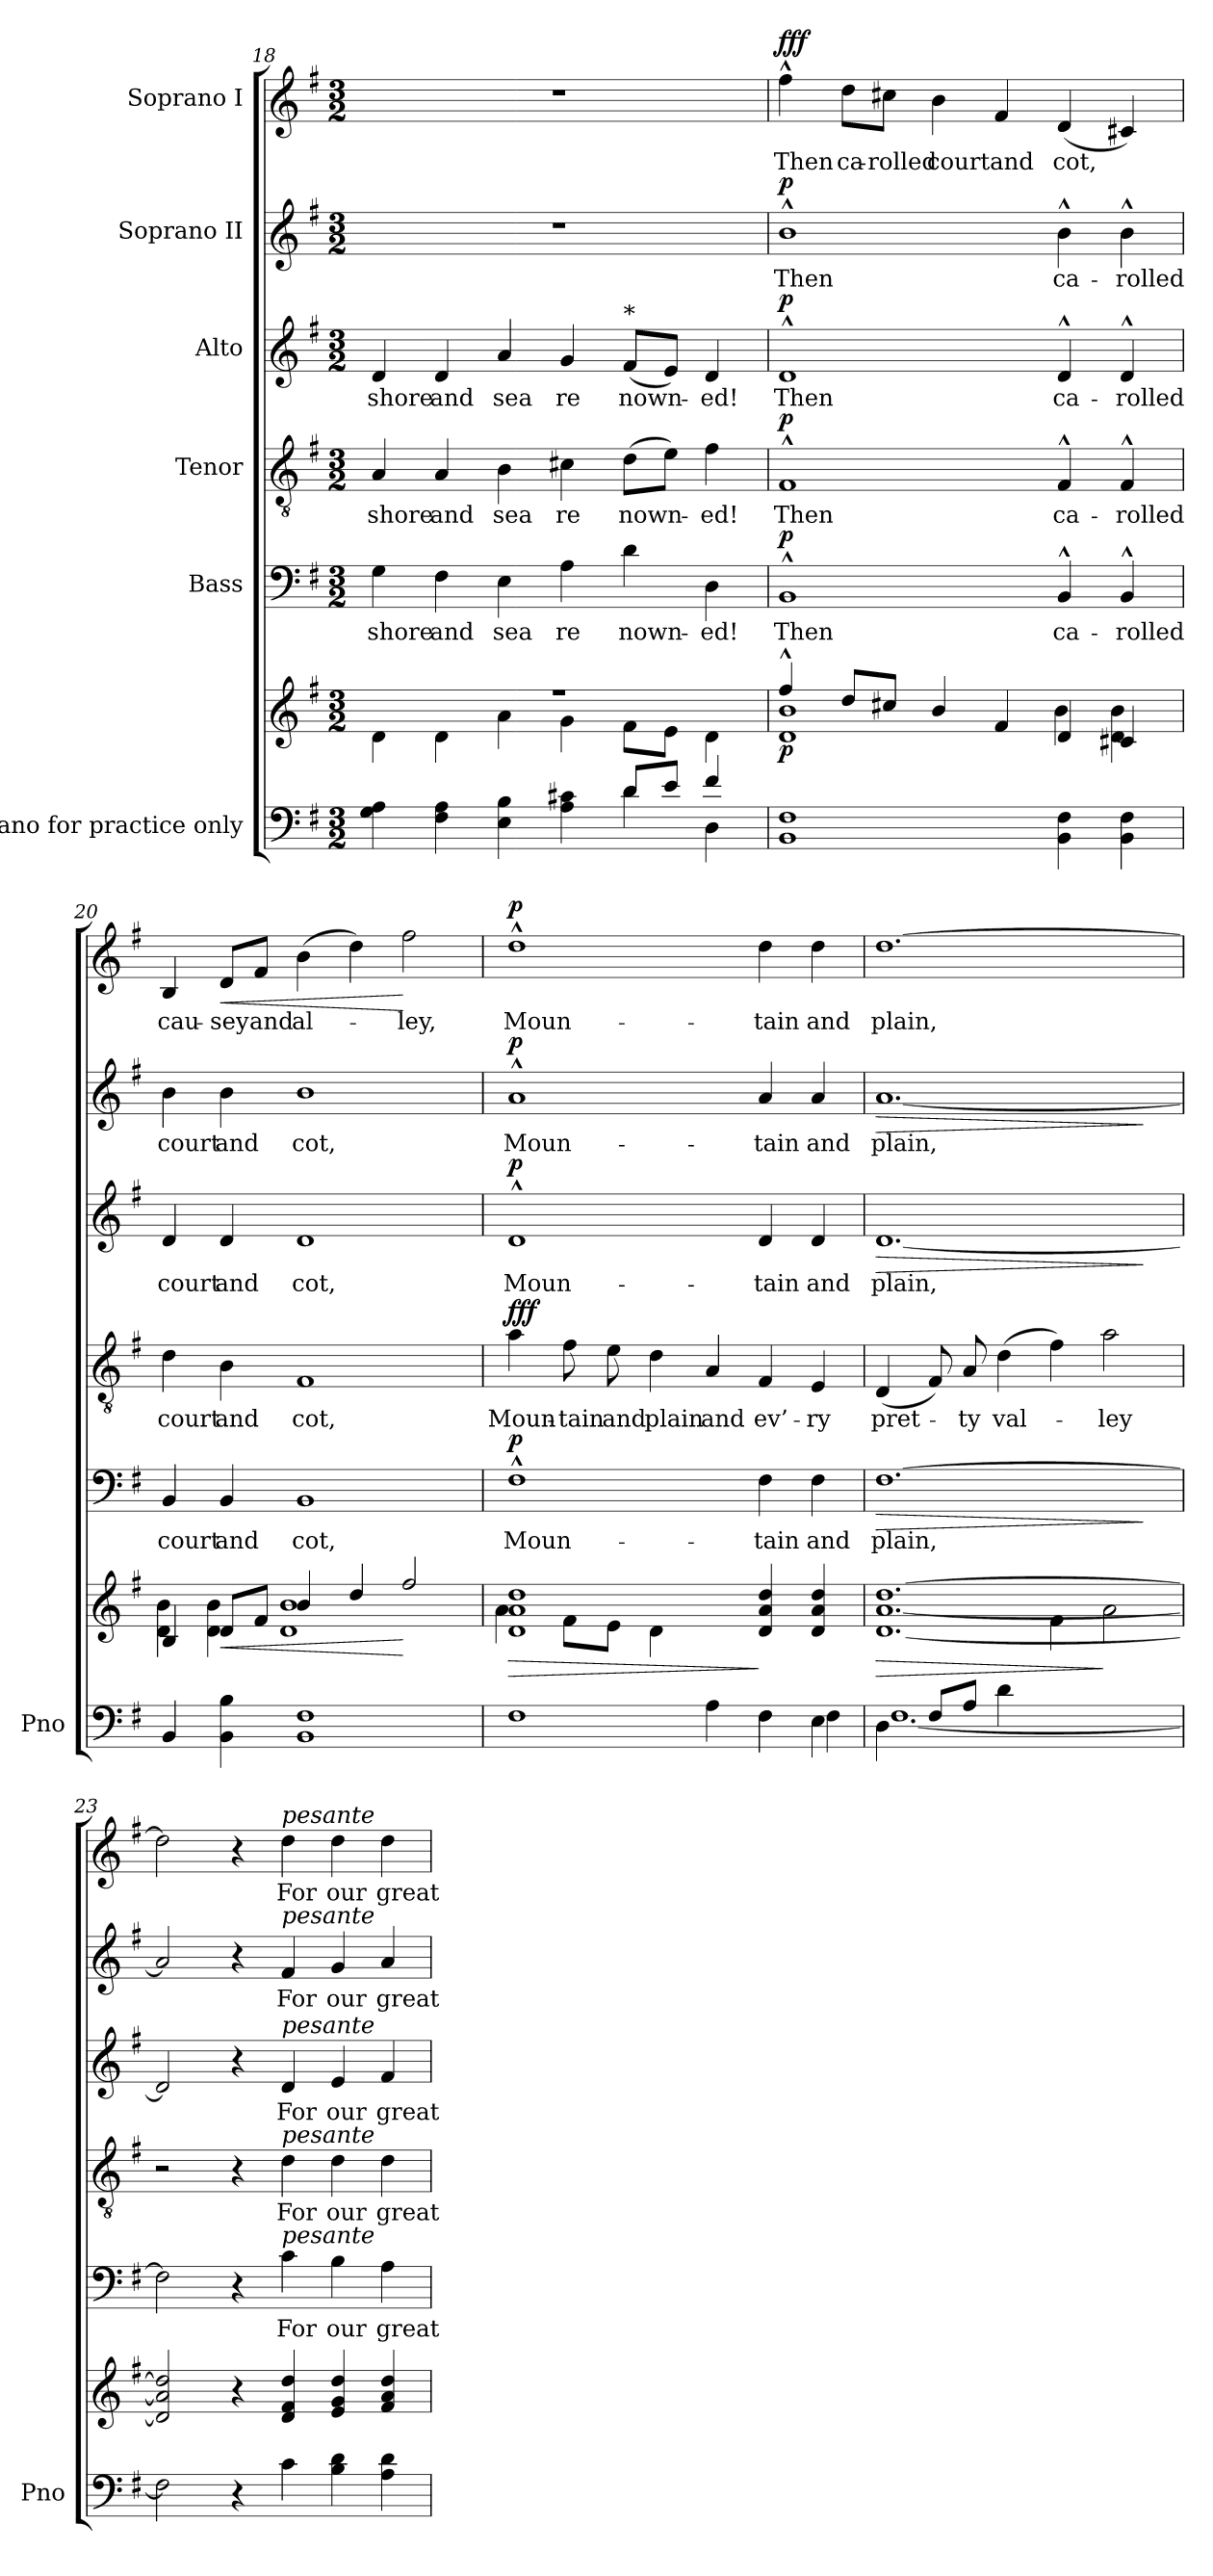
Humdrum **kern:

**kern	**kern	**dynam	**kern	**text	**dynam	**kern	**text	**dynam	**kern	**text	**dynam	**kern	**text	**dynam	**kern	**text	**dynam
*part6	*part6	*part6	*part5	*part5	*part5	*part4	*part4	*part4	*part3	*part3	*part3	*part2	*part2	*part2	*part1	*part1	*part1
*staff7	*staff6	*staff6/7	*staff5	*staff5	*staff5	*staff4	*staff4	*staff4	*staff3	*staff3	*staff3	*staff2	*staff2	*staff2	*staff1	*staff1	*staff1
*I"Piano for practice only	*	*	*I"Bass	*	*	*I"Tenor	*	*	*I"Alto	*	*	*I"Soprano II	*	*	*I"Soprano I	*	*
*I'Pno	*	*	*	*	*	*	*	*	*	*	*	*	*	*	*	*	*
*clefF4	*clefG2	*	*clefF4	*	*	*clefGv2	*	*	*clefG2	*	*	*clefG2	*	*	*clefG2	*	*
*k[f#]	*k[f#]	*	*k[f#]	*	*	*k[f#]	*	*	*k[f#]	*	*	*k[f#]	*	*	*k[f#]	*	*
*M3/2	*M3/2	*	*M3/2	*	*	*M3/2	*	*	*M3/2	*	*	*M3/2	*	*	*M3/2	*	*
=18	=18	=18	=18	=18	=18	=18	=18	=18	=18	=18	=18	=18	=18	=18	=18	=18	=18
*^	*^	*	*	*	*	*	*	*	*	*	*	*	*	*	*	*	*
4G\ 4A\	1ryy	1.r	4d\	.	4G\	shore	.	4A/	shore	.	4d/	shore	.	1.r	.	.	1.r	.	.
4F#\ 4A\	.	.	4d\	.	4F#\	and	.	4A/	and	.	4d/	and	.	.	.	.	.	.	.
4E\ 4B\	.	.	4a\	.	4E\	sea	.	4B\	sea	.	4a/	sea	.	.	.	.	.	.	.
4A\ 4c#X\	.	.	4g\	.	4A\	re	.	4c#X\	re	.	4g/	re	.	.	.	.	.	.	.
!	!	!	!	!	!	!	!	!	!	!	!LO:TX:a:t=*	!	!	!	!	!	!	!	!
8d/L	4d\	.	8f#\L	.	4d\	nown-	.	(8d\L	nown-	.	(8f#/L	nown-	.	.	.	.	.	.	.
8e/J	.	.	8e\J	.	.	.	.	8e\J)	.	.	8e/J)	.	.	.	.	.	.	.	.
4f#/	4D\	.	4d\	.	4D\	-ed!	.	4f#\	-ed!	.	4d/	-ed!	.	.	.	.	.	.	.
=19	=19	=19	=19	=19	=19	=19	=19	=19	=19	=19	=19	=19	=19	=19	=19	=19	=19	=19	=19
!	!	!	!	!LO:DY:b	!	!	!LO:DY:a	!	!	!LO:DY:a	!	!	!LO:DY:a	!	!	!LO:DY:a	!	!	!LO:DY:a
*v	*v	*	*	*	*	*	*	*	*	*	*	*	*	*	*	*	*	*	*
1BB 1F#	4ff#^^/	1d 1b	p	1BB^^	Then	p	1F#^^	Then	p	1d^^	Then	p	1b^^	Then	p	4ff#^^\	Then	fff
.	8dd/L	.	.	.	.	.	.	.	.	.	.	.	.	.	.	8dd\L	ca-	.
.	8cc#X/J	.	.	.	.	.	.	.	.	.	.	.	.	.	.	8cc#X\J	-rolled	.
.	4b/	.	.	.	.	.	.	.	.	.	.	.	.	.	.	4b\	court	.
.	4f#/	.	.	.	.	.	.	.	.	.	.	.	.	.	.	4f#/	and	.
4BB\ 4F#\	4d/	4b\	.	4BB^^/	ca-	.	4F#^^/	ca-	.	4d^^/	ca-	.	4b^^\	ca-	.	(4d/	cot,	.
4BB\ 4F#\	4c#X/	4d\ 4b\	.	4BB^^/	-rolled	.	4F#^^/	-rolled	.	4d^^/	-rolled	.	4b^^\	-rolled	.	4c#X/)	.	.
=20	=20	=20	=20	=20	=20	=20	=20	=20	=20	=20	=20	=20	=20	=20	=20	=20	=20	=20
4BB/	4B/	4d\ 4b\	.	4BB/	court	.	4d\	court	.	4d/	court	.	4b\	court	.	4B/	cau-	.
!	!	!	!LO:HP:b	!	!	!	!	!	!	!	!	!	!	!	!	!	!	!LO:HP:b
4BB\ 4B\	8d/L	4d\ 4b\	<	4BB/	and	.	4B\	and	.	4d/	and	.	4b\	and	.	8d/L	-sey	<
.	8f#/J	.	.	.	.	.	.	.	.	.	.	.	.	.	.	8f#/J	and	.
1BB 1F#	4b/	1d 1b	.	1BB	cot,	.	1F#	cot,	.	1d	cot,	.	1b	cot,	.	(4b\	al-	.
.	4dd/	.	.	.	.	.	.	.	.	.	.	.	.	.	.	4dd\)	.	.
.	2ff#/	.	[	.	.	.	.	.	.	.	.	.	.	.	.	2ff#\	-ley,	[
=21	=21	=21	=21	=21	=21	=21	=21	=21	=21	=21	=21	=21	=21	=21	=21	=21	=21	=21
*^	*	*	*	*	*	*	*	*	*	*	*	*	*	*	*	*	*	*
!	!	!	!	!LO:HP:b	!	!	!LO:DY:a	!	!	!LO:DY:a	!	!	!LO:DY:a	!	!	!LO:DY:a	!	!	!LO:DY:a
2.ryy	1F#	1d 1a 1dd	4a\	>	1F#^^	Moun-	p	4a\	Moun-	fff	1d^^	Moun-	p	1a^^	Moun-	p	1dd^^	Moun-	p
.	.	.	8f#\L	.	.	.	.	8f#\	-tain	.	.	.	.	.	.	.	.	.	.
.	.	.	8e\J	.	.	.	.	8e\	and	.	.	.	.	.	.	.	.	.	.
.	.	.	4d\	.	.	.	.	4d\	plain	.	.	.	.	.	.	.	.	.	.
4A\	.	.	2.ryy	.	.	.	.	4A/	and	.	.	.	.	.	.	.	.	.	.
4F#\	4F#\	4d/ 4a/ 4dd/	.	]	4F#\	-tain	.	4F#/	ev’-	.	4d/	-tain	.	4a/	-tain	.	4dd\	-tain	.
4E\	4F#\	4d/ 4a/ 4dd/	.	.	4F#\	and	.	4E/	-ry	.	4d/	and	.	4a/	and	.	4dd\	and	.
=22	=22	=22	=22	=22	=22	=22	=22	=22	=22	=22	=22	=22	=22	=22	=22	=22	=22	=22	=22
!	!	!	!	!LO:HP:b	!	!	!LO:HP:b	!	!	!	!	!	!LO:HP:b	!	!	!LO:HP:b	!	!	!
4D\	[<1.F#	[<1.d [1.a [1.dd	2.ryy	>	[1.F#	plain,	>	(4D/	pret-	.	[1.d	plain,	>	[1.a	plain,	>	[1.dd	plain,	.
8F#/L	.	.	.	.	.	.	.	8F#/)	.	.	.	.	.	.	.	.	.	.	.
8A/J	.	.	.	.	.	.	.	8A/	-ty	.	.	.	.	.	.	.	.	.	.
4d\	.	.	.	.	.	.	.	(4d\	val-	.	.	.	.	.	.	.	.	.	.
2.ryy	.	.	4f#\	.	.	.	.	4f#\)	.	.	.	.	.	.	.	.	.	.	.
.	.	.	2a\	]	.	.	.	2a\	-ley	.	.	.	.	.	.	.	.	.	.
*v	*v	*	*	*	*	*	*	*	*	*	*	*	*	*	*	*	*	*	*
*	*v	*v	*	*	*	*	*	*	*	*	*	*	*	*	*	*	*	*
.	.	.	.	.	]	.	.	.	.	.	]	.	.	]	.	.	.
=23	=23	=23	=23	=23	=23	=23	=23	=23	=23	=23	=23	=23	=23	=23	=23	=23	=23
2F#\]	2d/] 2a/] 2dd/]	.	2F#\]	.	.	2r	.	.	2d/]	.	.	2a/]	.	.	2dd\]	.	.
4r	4r	.	4r	.	.	4r	.	.	4r	.	.	4r	.	.	4r	.	.
!	!	!	!	!	!	!	!	!	!	!	!	!	!	!	!LO:TX:i:t=pesante	!	!
!	!	!	!	!	!	!	!	!	!	!	!	!LO:TX:i:t=pesante	!	!	!	!	!
!	!	!	!	!	!	!	!	!	!LO:TX:i:t=pesante	!	!	!	!	!	!	!	!
!	!	!	!	!	!	!LO:TX:i:t=pesante	!	!	!	!	!	!	!	!	!	!	!
!	!	!	!LO:TX:i:t=pesante	!	!	!	!	!	!	!	!	!	!	!	!	!	!
!	!	!LO:DY:b	!	!	!	!	!	!	!	!	!	!	!	!	!	!	!
!	!	!LO:DY:n=1:b	!	!	!	!	!	!	!	!	!	!	!	!	!	!	!
4c\	4d/ 4f#/ 4dd/	ff other-dynamics	4c\	For	.	4d\	For	.	4d/	For	.	4f#/	For	.	4dd\	For	.
4B\ 4d\	4e/ 4g/ 4dd/	.	4B\	our	.	4d\	our	.	4e/	our	.	4g/	our	.	4dd\	our	.
4A\ 4d\	4f#/ 4a/ 4dd/	.	4A\	great	.	4d\	great	.	4f#/	great	.	4a/	great	.	4dd\	great	.
=	=	=	=	=	=	=	=	=	=	=	=	=	=	=	=	=	=
*-	*-	*-	*-	*-	*-	*-	*-	*-	*-	*-	*-	*-	*-	*-	*-	*-	*-
